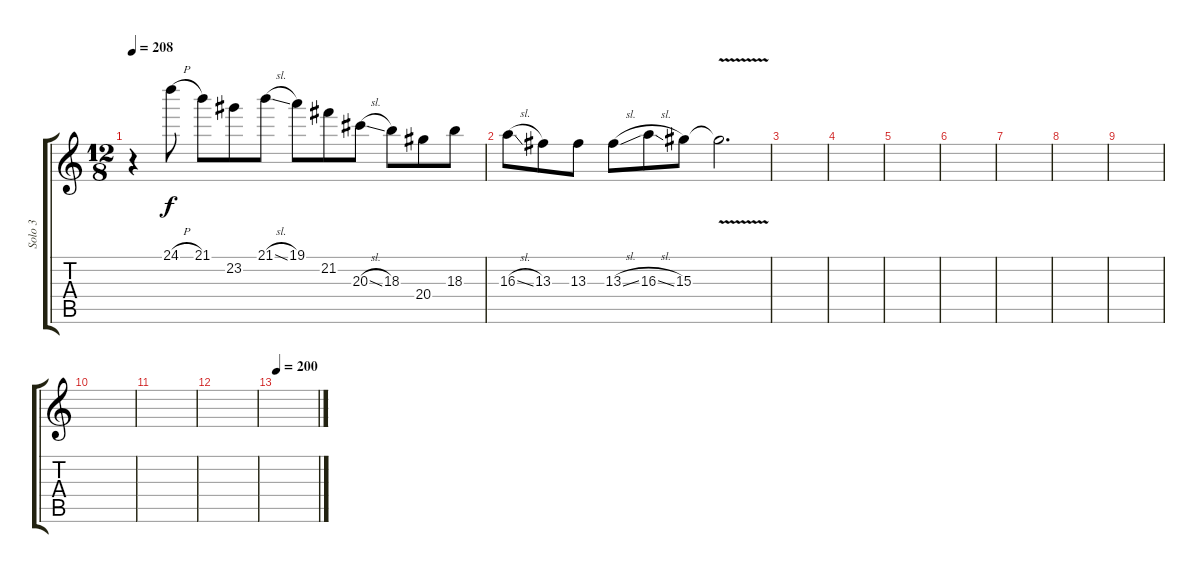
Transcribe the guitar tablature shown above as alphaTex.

\track ("Solo 3" "Solo 3") {instrument distortionguitar}
\staff {score tabs}
\tuning (D4 A3 F3 C3 G2 D2) {hide}
\ts (12 8)
\tempo 208
\clef g2
\ks c
r.4{dy f} 24.1{h}.8 21.1.8 23.2.8 21.1{sl}.8 19.1.8 21.2.8 20.3{sl}.8 18.3.8 20.4.8 18.3.8 |
16.3{sl}.8 13.3.8 13.3.8 13.3{sl}.8 16.3{sl}.8 15.3.8 15.3{v t}.2{d} |
|
|
|
|
|
|
|
|
|
|
\tempo 200
